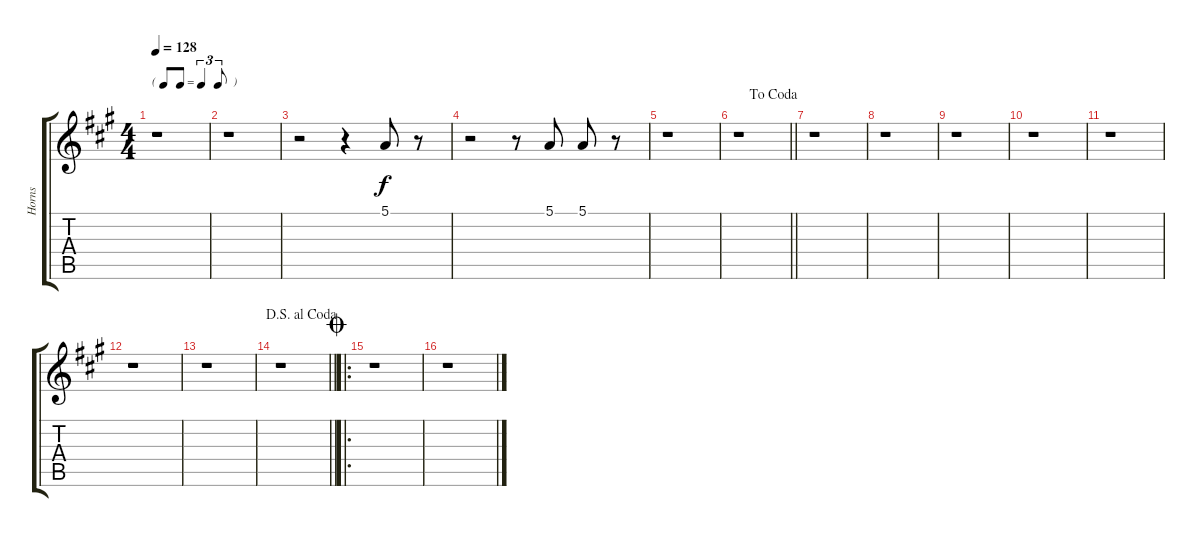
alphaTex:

\track ("Horns" "Horns") {instrument brasssection}
\staff {score tabs}
\tuning (E4 B3 G3 D3 A2 E2) {hide}
\ts (4 4)
\tf triplet8th
\tempo 128
\clef g2
\ks a
r.1{dy f} |
r.1 |
r.2 r.4 5.1.8 r.8 |
r.2 r.8 5.1.8 5.1.8 r.8 |
r.1 |
\jump dacoda
\barLineRight lightlight
r.1 |
r.1 |
r.1 |
r.1 |
r.1 |
r.1 |
r.1 |
r.1 |
\jump dalsegnoalcoda
\barLineRight lightlight
r.1 |
\ro
\jump coda
r.1 |
r.1
